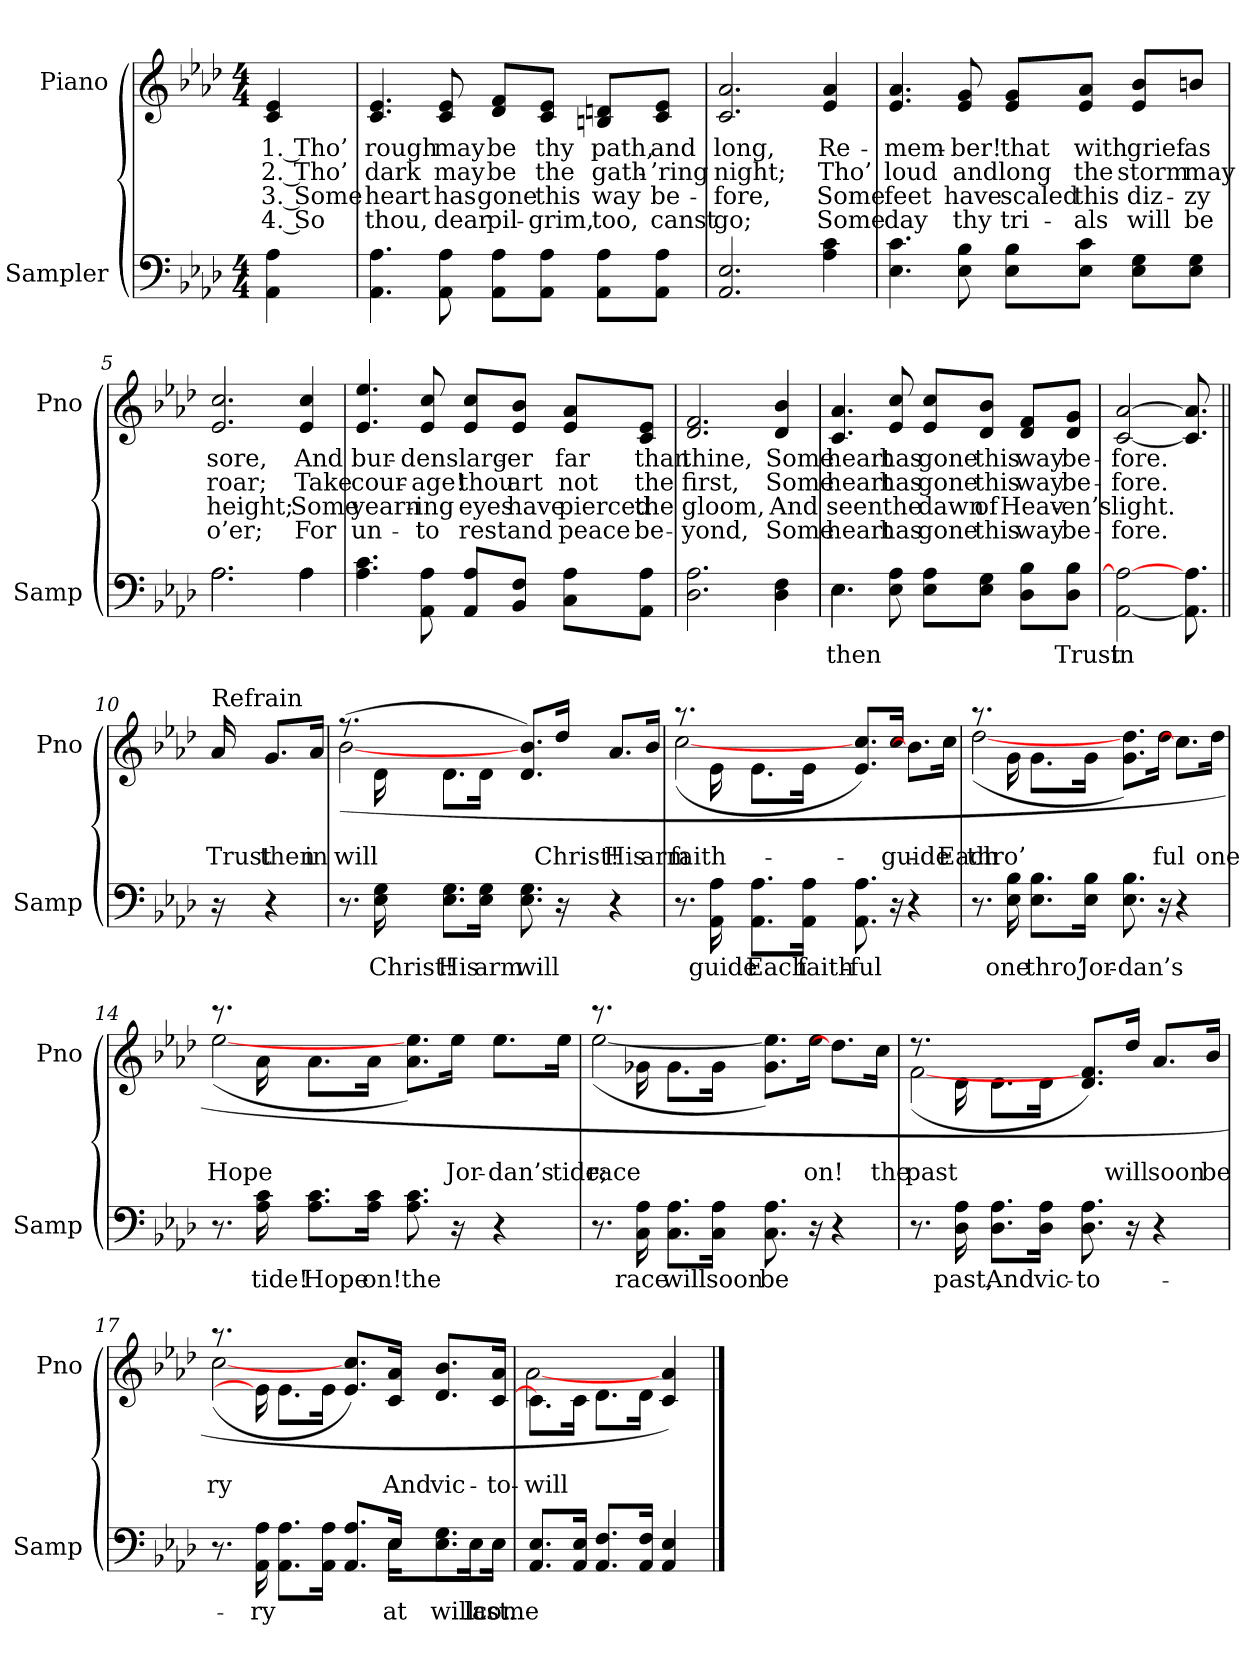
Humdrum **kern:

**kern	**text	**kern	**text	**text	**text	**text
*part2	*part2	*part1	*part1	*part1	*part1	*part1
*staff2	*staff2	*staff1	*staff1	*staff1	*staff1	*staff1
*I"Sampler	*	*I"Piano	*	*	*	*
*I'Samp	*	*I'Pno	*	*	*	*
*clefF4	*	*clefG2	*	*	*	*
*k[b-e-a-d-]	*	*k[b-e-a-d-]	*	*	*	*
*A-:	*	*A-:	*	*	*	*
*M4/4	*	*M4/4	*	*	*	*
=1	=1	=1	=1	=1	=1	=1
4AA- 4A-	.	4c 4e-	1. Tho’	2. Tho’	3. Some	4. So
=2	=2	=2	=2	=2	=2	=2
4.AA- 4.A-	.	4.c 4.e-	rough	dark	heart	thou,
8AA- 8A-	.	8c 8e-	may	may	has	dear
8AA-\ 8A-\L	.	8d-/ 8f/L	be	be	gone	pil-
8AA-\ 8A-\J	.	8c/ 8e-/J	thy	the	this	-grim,
8AA-\ 8A-\L	.	8Bn/ 8dn/L	path,	gath-	way	too,
8AA-\ 8A-\J	.	8c/ 8e-/J	and	-’ring	be-	canst
=3	=3	=3	=3	=3	=3	=3
2.AA- 2.E-	.	2.c 2.a-	long,	night;	-fore,	go;
4A- 4c	.	4e- 4a-	Re-	Tho’	Some	Some
=4	=4	=4	=4	=4	=4	=4
4.E- 4.c	.	4.e- 4.a-	-mem-	loud	feet	day
8E- 8B-	.	8e- 8g	-ber!	and	have	thy
8E-\ 8B-\L	.	8e-/ 8g/L	that	long	scaled	tri-
8E-\ 8c\J	.	8e-/ 8a-/J	with	the	this	-als
8E-\ 8G\L	.	8e-/ 8b-/L	grief	storm	diz-	will
8E-\ 8G\J	.	8bn/J	as	may	-zy	be
=5	=5	=5	=5	=5	=5	=5
*^	*	*	*	*	*	*
2.A-\	2.A-	.	2.e- 2.cc	sore,	roar;	height;	o’er;
4A-\	4A-	.	4e- 4cc	And	Take	Some	For
*v	*v	*	*	*	*	*	*
=6	=6	=6	=6	=6	=6	=6
4.A- 4.c	.	4.e- 4.ee-	bur-	cour-	yearn-	un-
8AA- 8A-	.	8e- 8cc	-dens	-age!	-ing	-to
8AA-/ 8A-/L	.	8e-/ 8cc/L	larg-	thou	eyes	rest
8BB-/ 8F/J	.	8e-/ 8b-/J	-er	art	have	and
8C\ 8A-\L	.	8e-/ 8a-/L	far	not	pierced	peace
8AA-\ 8A-\J	.	8c/ 8e-/J	than	the	the	be-
=7	=7	=7	=7	=7	=7	=7
2.D- 2.A-	.	2.d- 2.f	thine,	first,	gloom,	-yond,
4D- 4F	.	4d- 4b-	Some	Some	And	Some
=8	=8	=8	=8	=8	=8	=8
*^	*	*	*	*	*	*
4.E-\	4.E-	then	4.c 4.a-	heart	heart	seen	heart
8E- 8A-	2ryy	.	8e- 8cc	has	has	the	has
8E-\ 8A-\L	.	.	8e-/ 8cc/L	gone	gone	dawn	gone
8E-\ 8G\J	.	.	8d-/ 8b-/J	this	this	of	this
8D-\ 8B-\L	.	.	8d-/ 8f/L	way	way	Heav-	way
8D-\ 8B-\J	8ryy	Trust	8d-/ 8g/J	be-	be-	-en’s	be-
*v	*v	*	*	*	*	*	*
=9	=9	=9	=9	=9	=9	=9
[2AA- 2A-_	in	[2c [2a-	-fore.	-fore.	light.	-fore.
8.AA-] 8.A-	.	8.c] 8.a-]	.	.	.	.
=10||	=10||	=10||	=10||	=10||	=10||	=10||
!	!	!LO:TX:t=Refrain	!	!	!	!
16r	.	16a-	.	Trust	.	.
4r	.	8.g/L	.	then	.	.
.	.	16a-/Jk	.	in	.	.
=11	=11	=11	=11	=11	=11	=11
*	*	*^	*	*	*	*
8.r	.	(8.r	([2b-	.	will	.	.
16E- 16G	Christ!	16d-\	.	.	.	.	.
8.E-\ 8.G\L	His	8.d-\L	.	.	.	.	.
16E-\ 16G\Jk	arm	16d-\Jk	.	.	.	.	.
8.E- 8.G	will	8.d-/ 8.b-/L)	2ryy	.	.	.	.
16r	.	16dd-/Jk	.	.	Christ!	.	.
4r	.	8.a-/L	.	.	His	.	.
.	.	16b-/Jk	.	.	arm	.	.
=12	=12	=12	=12	=12	=12	=12	=12
8.r	.	8.r	([2cc	.	faith-	.	.
16AA- 16A-	guide	16e-\	.	.	.	.	.
8.AA-\ 8.A-\L	Each	8.e-\L	.	.	.	.	.
16AA-\ 16A-\Jk	faith-	16e-\Jk	.	.	.	.	.
8.AA- 8.A-	-ful	8.e-/ 8.cc/L)	2ryy	.	.	.	.
16r	.	16cc/Jk	.	.	guide	.	.
4r	.	8.b-\L]	.	.	.	.	.
.	.	16cc\Jk	.	.	Each	.	.
=13	=13	=13	=13	=13	=13	=13	=13
8.r	.	8.r	([2dd-	.	thro’	.	.
16E- 16B-	one	16g\	.	.	.	.	.
8.E-\ 8.B-\L	thro’	8.g\L	.	.	.	.	.
16E-\ 16B-\Jk	Jor-	16g\Jk	.	.	.	.	.
8.E- 8.B-	-dan’s	8.g\ 8.dd-\L)	2ryy	.	.	.	.
16r	.	16dd-\Jk	.	.	-ful	.	.
4r	.	8.cc\L]	.	.	.	.	.
.	.	16dd-\Jk	.	.	one	.	.
=14	=14	=14	=14	=14	=14	=14	=14
8.r	.	8.r	([2ee-	.	Hope	.	.
16A- 16c	tide!	16a-\	.	.	.	.	.
8.A-\ 8.c\L	Hope	8.a-\L	.	.	.	.	.
16A-\ 16c\Jk	on!	16a-\Jk	.	.	.	.	.
8.A- 8.c	the	8.a-\ 8.ee-\L)	2ryy	.	.	.	.
16r	.	16ee-\Jk	.	.	Jor-	.	.
4r	.	8.ee-\L	.	.	-dan’s	.	.
.	.	16ee-\Jk	.	.	tide;	.	.
=15	=15	=15	=15	=15	=15	=15	=15
8.r	.	8.r	([2ee-	.	race	.	.
16C 16A-	race	16g-X\	.	.	.	.	.
8.C\ 8.A-\L	will	8.g-\L	.	.	.	.	.
16C\ 16A-\Jk	soon	16g-\Jk	.	.	.	.	.
8.C 8.A-	be	8.g-\ 8.ee-]\L)	2ryy	.	.	.	.
16r	.	16ee-\Jk	.	.	on!	.	.
4r	.	8.dd-\L]	.	.	.	.	.
.	.	16cc\Jk	.	.	the	.	.
=16	=16	=16	=16	=16	=16	=16	=16
8.r	.	8.r	([2f	.	past	.	.
16D- 16A-	past,	16d-\	.	.	.	.	.
8.D-\ 8.A-\L	And	8.d-\L	.	.	.	.	.
16D-\ 16A-\Jk	vic-	16d-\Jk	.	.	.	.	.
8.D- 8.A-	-to-	8.d-/ 8.f/L)	2ryy	.	.	.	.
16r	.	16dd-/Jk	.	.	will	.	.
4r	.	8.a-/L	.	.	soon	.	.
.	.	16b-/Jk	.	.	be	.	.
=17	=17	=17	=17	=17	=17	=17	=17
*^	*	*	*	*	*	*	*
8.r	8.ryy	.	8.r	([2cc	.	-ry	.	.
*v	*v	*	*	*	*	*	*	*
16AA- 16A-	-ry	16e-\]	.	.	.	.	.
8.AA-\ 8.A-\L	.	8.e-\L	.	.	.	.	.
16AA-\ 16A-\Jk	.	16e-\Jk	.	.	.	.	.
8.AA-/ 8.A-/L	.	8.e-/ 8.cc/L)	2ryy	.	.	.	.
*^	*	*	*	*	*	*	*
16E-/Jk	16E-\LL	at	16c/ 16a-/Jk	.	.	And	.	.
8.E-\ 8.G\L	8ryy	will	8.d-/ 8.b-/L	.	.	vic-	.	.
.	16E-\JJ	last.	.	.	.	.	.	.
16E-\Jk	16ryy	come	16c/ 16a-/Jk	.	.	-to-	.	.
*v	*v	*	*	*	*	*	*	*
=18	=18	=18	=18	=18	=18	=18	=18
8.AA-/ 8.E-/L	.	8.c\L]	[2a-	.	will	.	.
16AA-/ 16E-/Jk	.	16c\Jk	.	.	.	.	.
8.AA-/ 8.F/L	.	8.d-\L	.	.	.	.	.
16AA-/ 16F/Jk	.	16d-\Jk	.	.	.	.	.
4AA- 4E-	.	4c 4a-)	4ryy	.	.	.	.
*	*	*v	*v	*	*	*	*
==	==	==	==	==	==	==
*-	*-	*-	*-	*-	*-	*-
